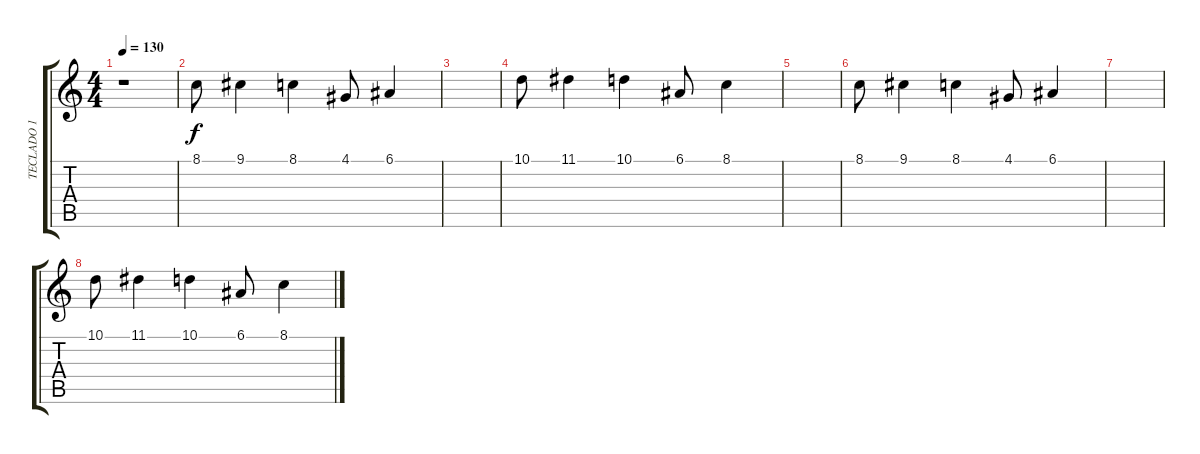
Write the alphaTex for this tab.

\track ("TECLADO 1" "TECLADO 1") {instrument choiraahs}
\staff {score tabs}
\tuning (E4 B3 G3 D3 A2 E2) {hide}
\ts (4 4)
\tempo 130
\clef g2
\ks c
r.1{dy f} |
8.1.8 9.1.4 8.1.4 4.1.8 6.1.4 |
|
10.1.8 11.1.4 10.1.4 6.1.8 8.1.4 |
|
8.1.8 9.1.4 8.1.4 4.1.8 6.1.4 |
|
10.1.8 11.1.4 10.1.4 6.1.8 8.1.4
